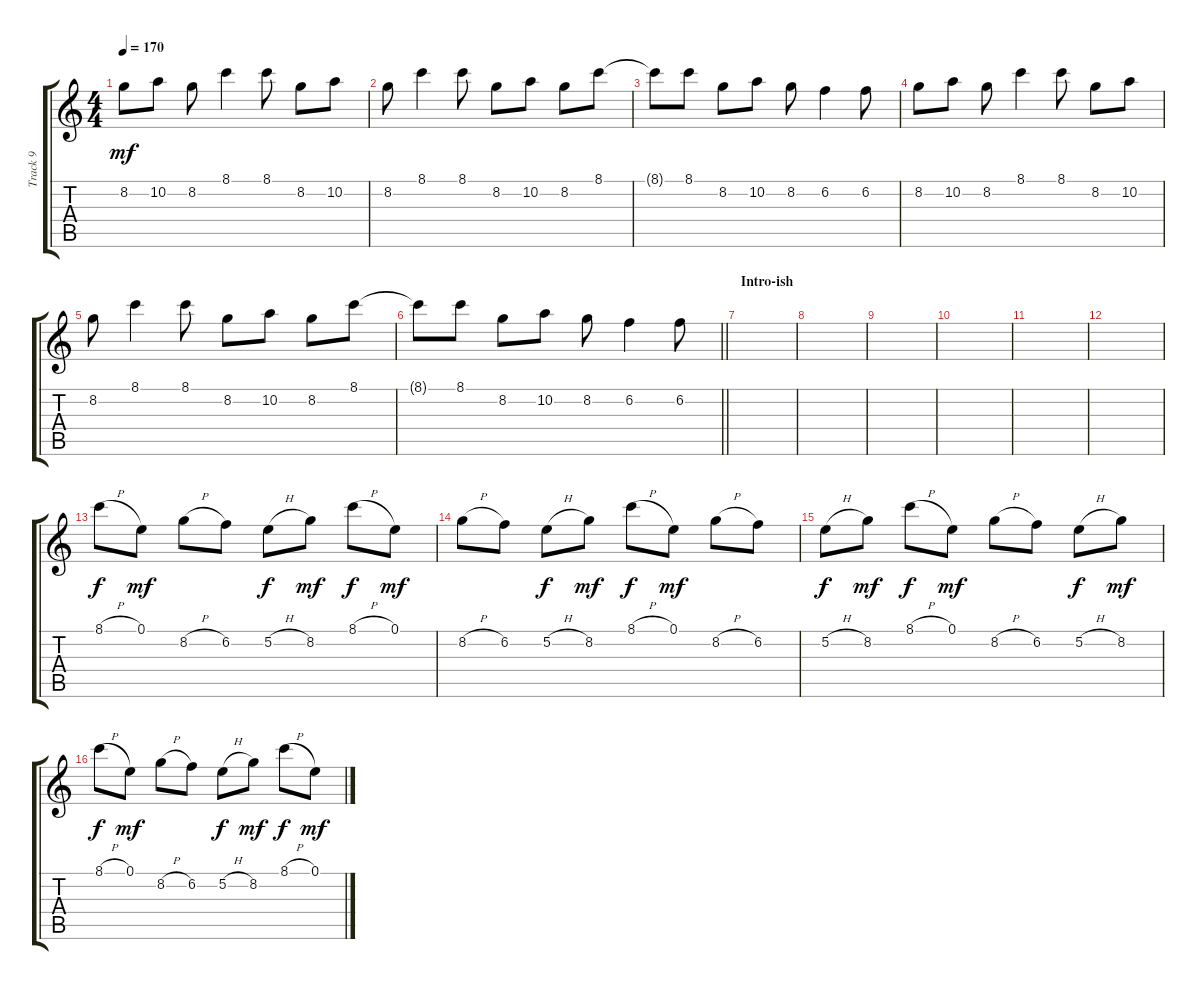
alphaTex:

\track ("Track 9" "Track 9") {instrument acousticguitarsteel}
\staff {score tabs}
\tuning (E4 B3 G3 D3 A2 E2) {hide}
\ts (4 4)
\tempo 170
\clef g2
\ks c
8.2.8{dy mf} 10.2.8 8.2.8 8.1.4 8.1.8 8.2.8 10.2.8 |
8.2.8 8.1.4 8.1.8 8.2.8 10.2.8 8.2.8 8.1.8 |
8.1{t}.8 8.1.8 8.2.8 10.2.8 8.2.8 6.2.4 6.2.8 |
8.2.8 10.2.8 8.2.8 8.1.4 8.1.8 8.2.8 10.2.8 |
8.2.8 8.1.4 8.1.8 8.2.8 10.2.8 8.2.8 8.1.8 |
\barLineRight lightlight
8.1{t}.8 8.1.8 8.2.8 10.2.8 8.2.8 6.2.4 6.2.8 |
\section ("" "Intro-ish")
|
|
|
|
|
|
8.1{h}.8{dy f balance 0} 0.1.8{dy mf} 8.2{h}.8 6.2.8 5.2{h}.8{dy f} 8.2.8{dy mf} 8.1{h}.8{dy f} 0.1.8{dy mf} |
8.2{h}.8 6.2.8 5.2{h}.8{dy f} 8.2.8{dy mf} 8.1{h}.8{dy f} 0.1.8{dy mf} 8.2{h}.8 6.2.8 |
5.2{h}.8{dy f} 8.2.8{dy mf} 8.1{h}.8{dy f} 0.1.8{dy mf} 8.2{h}.8 6.2.8 5.2{h}.8{dy f} 8.2.8{dy mf} |
8.1{h}.8{dy f} 0.1.8{dy mf} 8.2{h}.8 6.2.8 5.2{h}.8{dy f} 8.2.8{dy mf} 8.1{h}.8{dy f} 0.1.8{dy mf}
